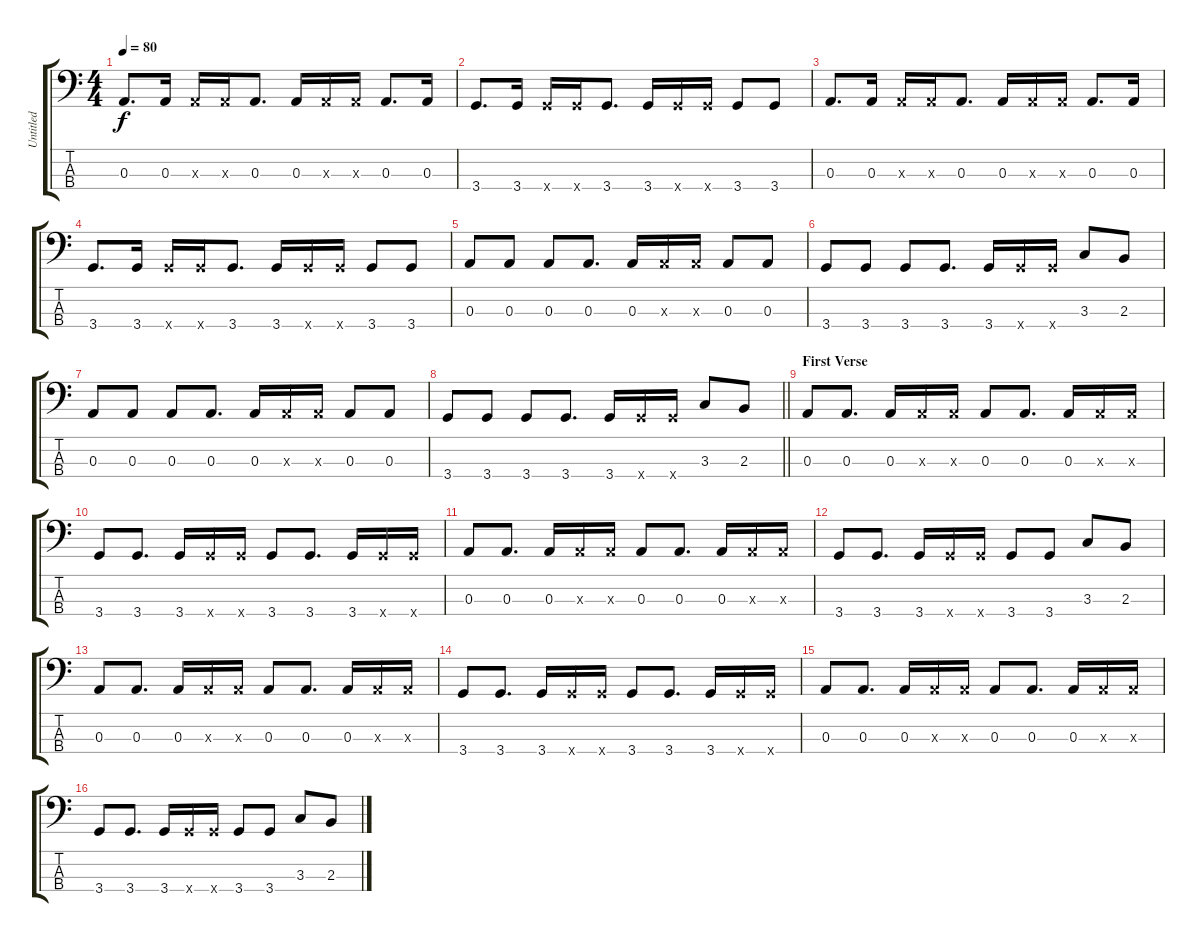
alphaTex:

\track ("Untitled" "Untitled") {instrument electricbasspick}
\staff {score tabs}
\tuning (G2 D2 A1 E1) {hide}
\ts (4 4)
\tempo 80
\clef f4
\ks c
0.3.8{d dy f} 0.3.16 0.3{x}.16 0.3{x}.16 0.3.8{d} 0.3.16 0.3{x}.16 0.3{x}.16 0.3.8{d} 0.3.16 |
3.4.8{d} 3.4.16 3.4{x}.16 3.4{x}.16 3.4.8{d} 3.4.16 3.4{x}.16 3.4{x}.16 3.4.8 3.4.8 |
0.3.8{d} 0.3.16 0.3{x}.16 0.3{x}.16 0.3.8{d} 0.3.16 0.3{x}.16 0.3{x}.16 0.3.8{d} 0.3.16 |
3.4.8{d} 3.4.16 3.4{x}.16 3.4{x}.16 3.4.8{d} 3.4.16 3.4{x}.16 3.4{x}.16 3.4.8 3.4.8 |
0.3.8 0.3.8 0.3.8 0.3.8{d} 0.3.16 0.3{x}.16 0.3{x}.16 0.3.8 0.3.8 |
3.4.8 3.4.8 3.4.8 3.4.8{d} 3.4.16 3.4{x}.16 3.4{x}.16 3.3.8 2.3.8 |
0.3.8 0.3.8 0.3.8 0.3.8{d} 0.3.16 0.3{x}.16 0.3{x}.16 0.3.8 0.3.8 |
\barLineRight lightlight
3.4.8 3.4.8 3.4.8 3.4.8{d} 3.4.16 3.4{x}.16 3.4{x}.16 3.3.8 2.3.8 |
\section ("" "First Verse")
0.3.8 0.3.8{d} 0.3.16 0.3{x}.16 0.3{x}.16 0.3.8 0.3.8{d} 0.3.16 0.3{x}.16 0.3{x}.16 |
3.4.8 3.4.8{d} 3.4.16 3.4{x}.16 3.4{x}.16 3.4.8 3.4.8{d} 3.4.16 3.4{x}.16 3.4{x}.16 |
0.3.8 0.3.8{d} 0.3.16 0.3{x}.16 0.3{x}.16 0.3.8 0.3.8{d} 0.3.16 0.3{x}.16 0.3{x}.16 |
3.4.8 3.4.8{d} 3.4.16 3.4{x}.16 3.4{x}.16 3.4.8 3.4.8 3.3.8 2.3.8 |
0.3.8 0.3.8{d} 0.3.16 0.3{x}.16 0.3{x}.16 0.3.8 0.3.8{d} 0.3.16 0.3{x}.16 0.3{x}.16 |
3.4.8 3.4.8{d} 3.4.16 3.4{x}.16 3.4{x}.16 3.4.8 3.4.8{d} 3.4.16 3.4{x}.16 3.4{x}.16 |
0.3.8 0.3.8{d} 0.3.16 0.3{x}.16 0.3{x}.16 0.3.8 0.3.8{d} 0.3.16 0.3{x}.16 0.3{x}.16 |
3.4.8 3.4.8{d} 3.4.16 3.4{x}.16 3.4{x}.16 3.4.8 3.4.8 3.3.8 2.3.8
